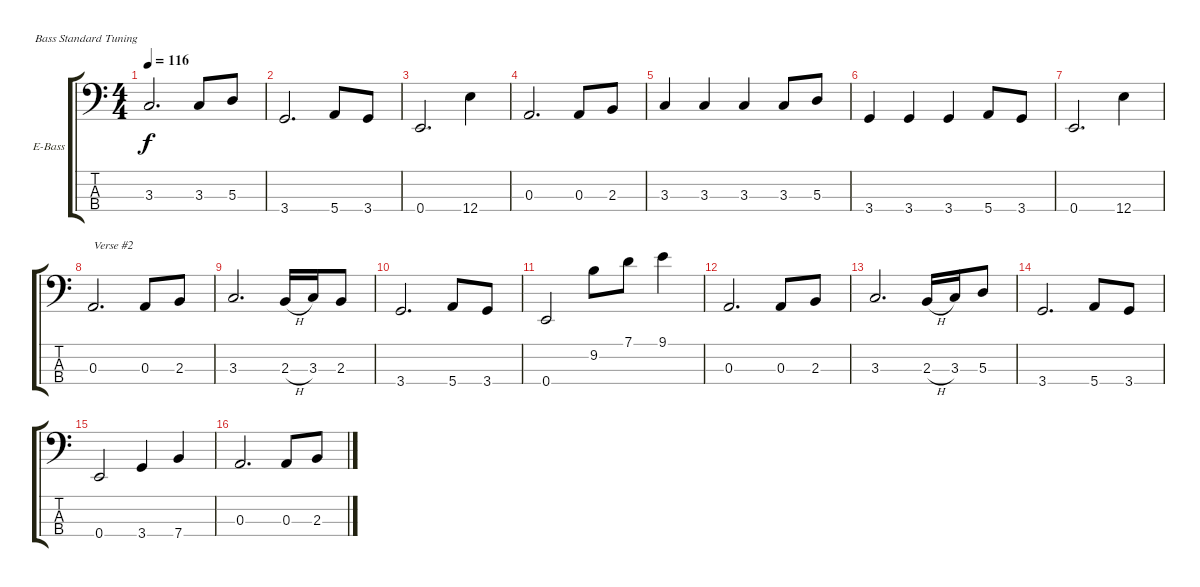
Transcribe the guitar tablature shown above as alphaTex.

\bracketExtendMode groupsimilarinstruments
\firstSystemTrackNameOrientation horizontal
\otherSystemsTrackNameOrientation horizontal
\track ("BASS" "E-Bass") {instrument electricbassfinger}
\staff {score tabs}
\tuning (G2 D2 A1 E1)
\ts (4 4)
\tempo 116
\clef f4
\ks c
3.3.2{d dy f} 3.3.8 5.3.8 |
3.4.2{d} 5.4.8 3.4.8 |
0.4.2{d} 12.4.4 |
0.3.2{d} 0.3.8 2.3.8 |
3.3.4 3.3.4 3.3.4 3.3.8 5.3.8 |
3.4.4 3.4.4 3.4.4 5.4.8 3.4.8 |
0.4.2{d} 12.4.4 |
0.3.2{d txt "Verse #2"} 0.3.8 2.3.8 |
3.3.2{d} 2.3{h}.16 3.3.16 2.3.8 |
3.4.2{d} 5.4.8 3.4.8 |
0.4.2 9.2.8 7.1.8 9.1.4 |
0.3.2{d} 0.3.8 2.3.8 |
3.3.2{d} 2.3{h}.16 3.3.16 5.3.8 |
3.4.2{d} 5.4.8 3.4.8 |
0.4.2 3.4.4 7.4.4 |
0.3.2{d} 0.3.8 2.3.8
